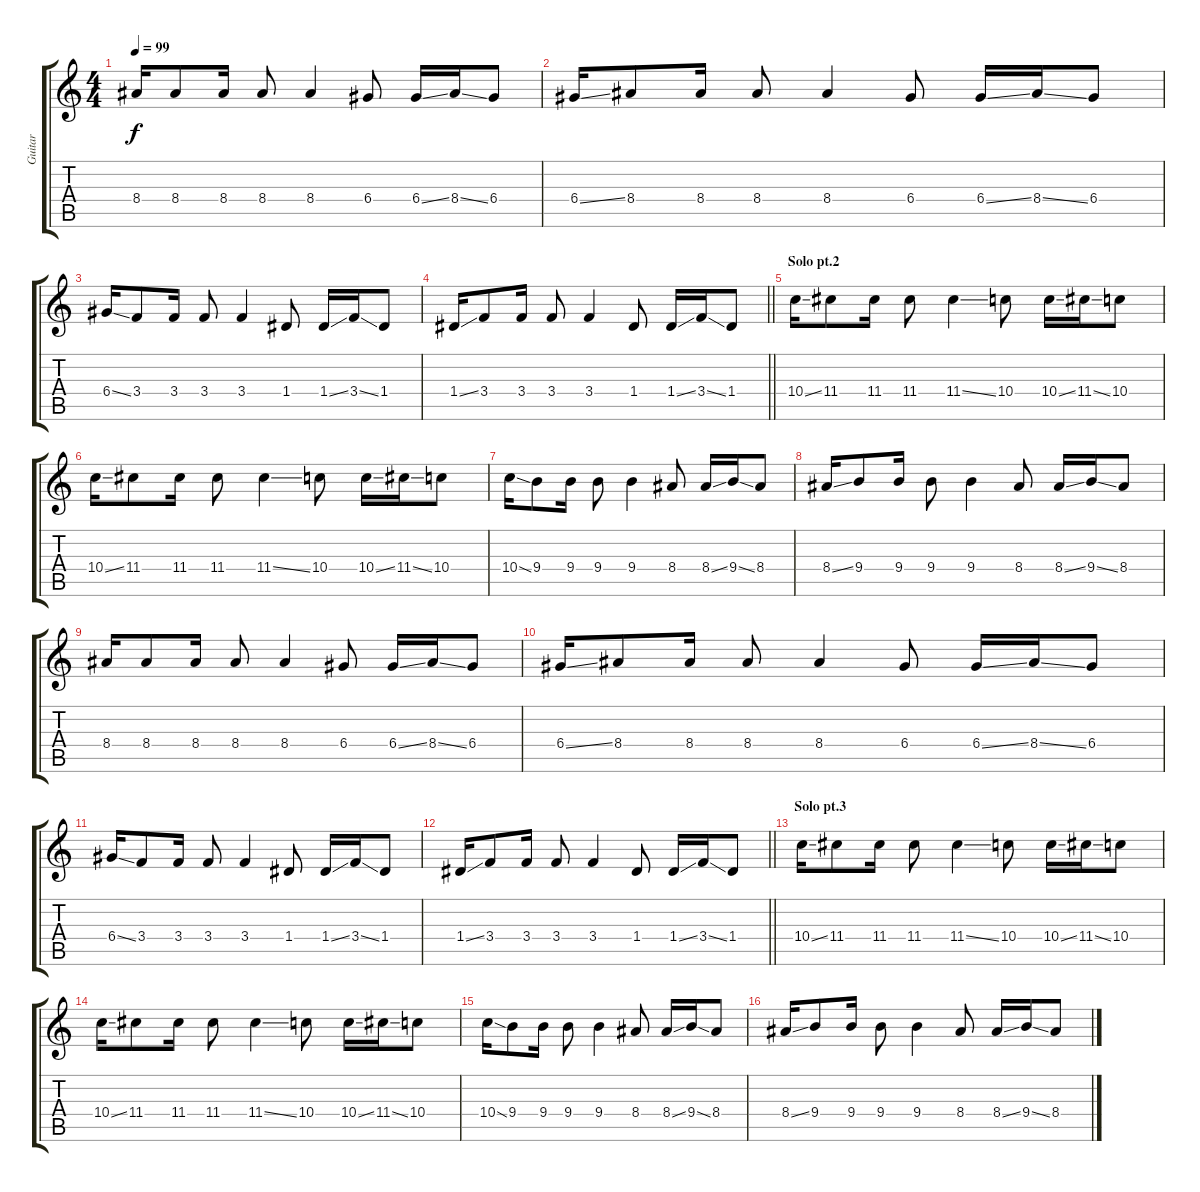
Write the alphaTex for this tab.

\track ("Guitar" "Guitar") {instrument electricguitarjazz}
\staff {score tabs}
\tuning (E4 B3 G3 D3 A2 C2) {hide}
\ts (4 4)
\tempo 99
\clef g2
\ks c
8.4.16{dy f} 8.4.8 8.4.16 8.4.8 8.4.4 6.4.8 6.4{ss}.16 8.4{ss}.16 6.4.8 |
6.4{ss}.16 8.4.8 8.4.16 8.4.8 8.4.4 6.4.8 6.4{ss}.16 8.4{ss}.16 6.4.8 |
6.4{ss}.16 3.4.8 3.4.16 3.4.8 3.4.4 1.4.8 1.4{ss}.16 3.4{ss}.16 1.4.8 |
\barLineRight lightlight
1.4{ss}.16 3.4.8 3.4.16 3.4.8 3.4.4 1.4.8 1.4{ss}.16 3.4{ss}.16 1.4.8 |
\section ("" "Solo pt.2")
10.4{ss}.16 11.4.8 11.4.16 11.4.8 11.4{ss}.4 10.4.8 10.4{ss}.16 11.4{ss}.16 10.4.8 |
10.4{ss}.16 11.4.8 11.4.16 11.4.8 11.4{ss}.4 10.4.8 10.4{ss}.16 11.4{ss}.16 10.4.8 |
10.4{ss}.16 9.4.8 9.4.16 9.4.8 9.4.4 8.4.8 8.4{ss}.16 9.4{ss}.16 8.4.8 |
8.4{ss}.16 9.4.8 9.4.16 9.4.8 9.4.4 8.4.8 8.4{ss}.16 9.4{ss}.16 8.4.8 |
8.4.16 8.4.8 8.4.16 8.4.8 8.4.4 6.4.8 6.4{ss}.16 8.4{ss}.16 6.4.8 |
6.4{ss}.16 8.4.8 8.4.16 8.4.8 8.4.4 6.4.8 6.4{ss}.16 8.4{ss}.16 6.4.8 |
6.4{ss}.16 3.4.8 3.4.16 3.4.8 3.4.4 1.4.8 1.4{ss}.16 3.4{ss}.16 1.4.8 |
\barLineRight lightlight
1.4{ss}.16 3.4.8 3.4.16 3.4.8 3.4.4 1.4.8 1.4{ss}.16 3.4{ss}.16 1.4.8 |
\section ("" "Solo pt.3")
10.4{ss}.16 11.4.8 11.4.16 11.4.8 11.4{ss}.4 10.4.8 10.4{ss}.16 11.4{ss}.16 10.4.8 |
10.4{ss}.16 11.4.8 11.4.16 11.4.8 11.4{ss}.4 10.4.8 10.4{ss}.16 11.4{ss}.16 10.4.8 |
10.4{ss}.16 9.4.8 9.4.16 9.4.8 9.4.4 8.4.8 8.4{ss}.16 9.4{ss}.16 8.4.8 |
8.4{ss}.16 9.4.8 9.4.16 9.4.8 9.4.4 8.4.8 8.4{ss}.16 9.4{ss}.16 8.4.8
